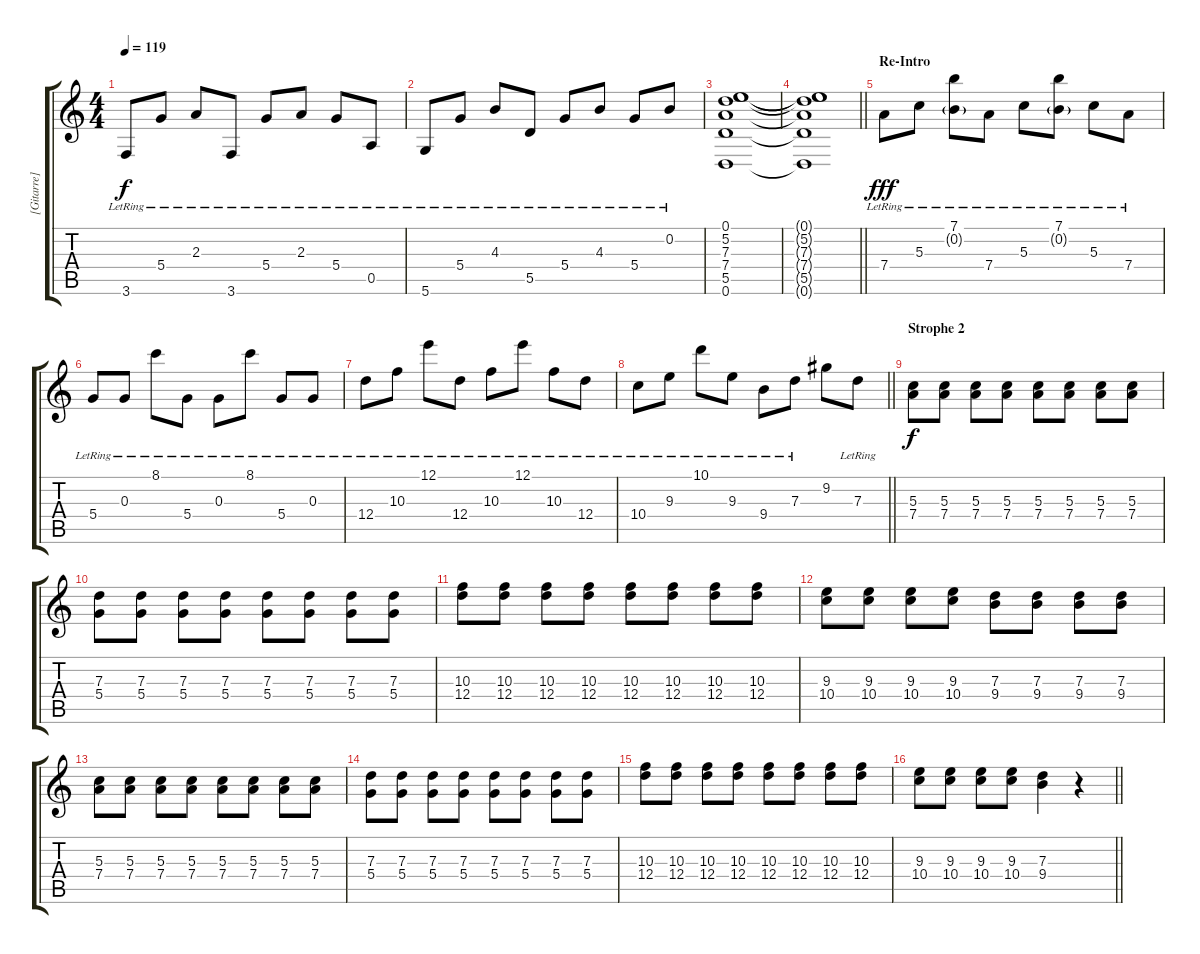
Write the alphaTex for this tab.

\track ("[Gitarre]" "[Gitarre]") {instrument electricguitarclean}
\staff {score tabs}
\tuning (E4 B3 G3 D3 A2 D2) {hide}
\ts (4 4)
\tempo 119
\clef g2
\ks c
3.6{lr}.8{dy f} 5.4{lr}.8 2.3{lr}.8 3.6{lr}.8 5.4{lr}.8 2.3{lr}.8 5.4{lr}.8 0.5{lr}.8 |
5.6{lr}.8 5.4{lr}.8 4.3{lr}.8 5.5{lr}.8 5.4{lr}.8 4.3{lr}.8 5.4{lr}.8 0.2{lr}.8 |
(0.1 5.2 7.3 7.4 5.5 0.6).1 |
\barLineRight lightlight
(0.1{t} 5.2{t} 7.3{t} 7.4{t} 5.5{t} 0.6{t}).1 |
\section ("" "Re-Intro")
7.4{lr}.8{dy fff volume 12 instrument electricguitarclean} 5.3{lr}.8 (7.1{lr} 0.2{g lr}).8 7.4{lr}.8 5.3{lr}.8 (7.1{lr} 0.2{g}).8 5.3{lr}.8 7.4{lr}.8 |
5.4{lr}.8 0.3{lr}.8 8.1{lr}.8 5.4{lr}.8 0.3{lr}.8 8.1{lr}.8 5.4{lr}.8 0.3{lr}.8 |
12.4{lr}.8 10.3{lr}.8 12.1{lr}.8 12.4{lr}.8 10.3{lr}.8 12.1{lr}.8 10.3{lr}.8 12.4{lr}.8 |
\barLineRight lightlight
10.4{lr}.8 9.3{lr}.8 10.1{lr}.8 9.3{lr}.8 9.4{lr}.8 7.3{lr}.8 9.2.8 7.3{lr}.8 |
\section ("" "Strophe 2")
(5.3 7.4).8{dy f instrument electricguitarclean} (5.3 7.4).8 (5.3 7.4).8 (5.3 7.4).8 (5.3 7.4).8 (5.3 7.4).8 (5.3 7.4).8 (5.3 7.4).8 |
(7.3 5.4).8 (7.3 5.4).8 (7.3 5.4).8 (7.3 5.4).8 (7.3 5.4).8 (7.3 5.4).8 (7.3 5.4).8 (7.3 5.4).8 |
(10.3 12.4).8 (10.3 12.4).8 (10.3 12.4).8 (10.3 12.4).8 (10.3 12.4).8 (10.3 12.4).8 (10.3 12.4).8 (10.3 12.4).8 |
(9.3 10.4).8 (9.3 10.4).8 (9.3 10.4).8 (9.3 10.4).8 (7.3 9.4).8 (7.3 9.4).8 (7.3 9.4).8 (7.3 9.4).8 |
(5.3 7.4).8 (5.3 7.4).8 (5.3 7.4).8 (5.3 7.4).8 (5.3 7.4).8 (5.3 7.4).8 (5.3 7.4).8 (5.3 7.4).8 |
(7.3 5.4).8 (7.3 5.4).8 (7.3 5.4).8 (7.3 5.4).8 (7.3 5.4).8 (7.3 5.4).8 (7.3 5.4).8 (7.3 5.4).8 |
(10.3 12.4).8 (10.3 12.4).8 (10.3 12.4).8 (10.3 12.4).8 (10.3 12.4).8 (10.3 12.4).8 (10.3 12.4).8 (10.3 12.4).8 |
\barLineRight lightlight
(9.3 10.4).8 (9.3 10.4).8 (9.3 10.4).8 (9.3 10.4).8 (7.3 9.4).4 r.4
